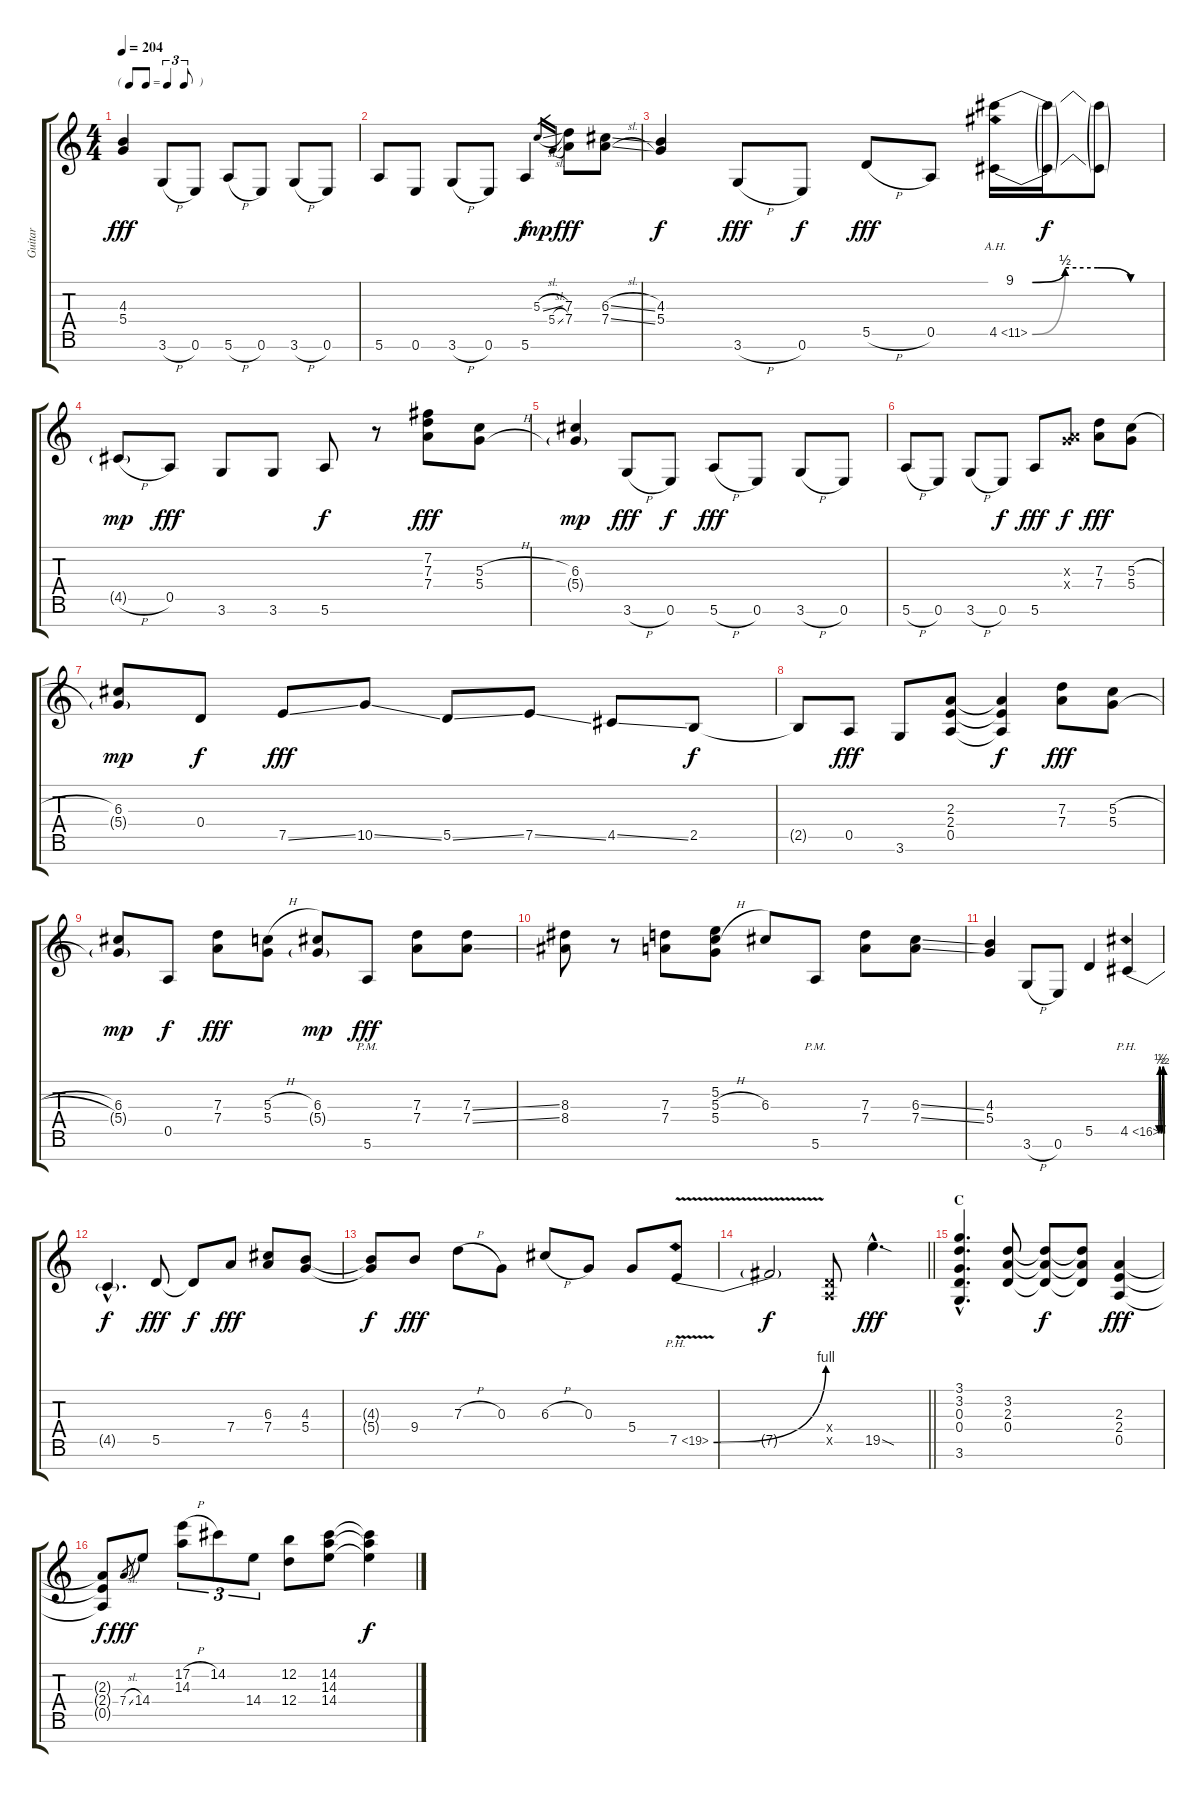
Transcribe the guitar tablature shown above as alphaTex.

\track ("Guitar" "Guitar") {instrument distortionguitar}
\staff {score tabs}
\tuning (E4 B3 G3 D3 A2 E2 B1) {hide}
\ts (4 4)
\tf triplet8th
\tempo 204
\clef g2
\ks c
(4.3 5.4).4{dy fff} 3.6{h}.8 0.6.8 5.6{h}.8 0.6.8 3.6{h}.8 0.6.8 |
5.6.8 0.6.8 3.6{h}.8 0.6.8 5.6.4{dy f} 5.3{sl}.16{gr dy mp} 5.4{sl}.16{gr} (7.3 7.4).8{dy fff} (6.3{sl} 7.4{sl}).8 |
(4.3 5.4).4{dy f} 3.6{h}.8{dy fff} 0.6.8{dy f} 5.5{h}.8{dy fff} 0.5.8 (9.1{be (custom 0 0 15 2 30 2 45 0 60 0)} 4.5{be (custom 0 0 15 2 30 2 45 0 60 0) ah 7}).16 (9.1{t} 4.5{t}).16{dy f} (9.1{t} 4.5{t}).8 |
4.5{h g}.8{dy mp} 0.5.8{dy fff} 3.6.8 3.6.8 5.6.8{dy f} r.8 (7.2 7.3 7.4).8{dy fff} (5.3{h} 5.4{h}).8 |
(6.3 5.4{g}).4{dy mp} 3.6{h}.8{dy fff} 0.6.8{dy f} 5.6{h}.8{dy fff} 0.6.8 3.6{h}.8 0.6.8 |
5.6{h}.8 0.6.8 3.6{h}.8 0.6.8{dy f} 5.6.8{dy fff} (0.3{x} 7.4{x}).8{dy f} (7.3 7.4).8{dy fff} (5.3{h} 5.4).8 |
(6.3 5.4{g}).8{dy mp} 0.4.8{dy f} 7.5{ss}.8{dy fff} 10.5{ss}.8 5.5{ss}.8 7.5{ss}.8 4.5{ss}.8 2.5.8{dy f} |
2.5{t}.8 0.5.8{dy fff} 3.6.8 (2.3 2.4 0.5).8 (2.3{t} 2.4{t} 0.5{t}).4{dy f} (7.3 7.4).8{dy fff} (5.3{h} 5.4{h}).8 |
(6.3 5.4{g}).8{dy mp} 0.5.8{dy f} (7.3 7.4).8{dy fff} (5.3{h} 5.4).8 (6.3 5.4{g}).8{dy mp} 5.6{pm}.8{dy fff} (7.3 7.4).8 (7.3{ss} 7.4{ss}).8 |
(8.3 8.4).8 r.8 (7.3 7.4).8 (5.2 5.3{h} 5.4).8 6.3.8 5.6{pm}.8 (7.3 7.4).8 (6.3{ss} 7.4{ss}).8 |
(4.3 5.4).4 3.6{h}.8 0.6.8 5.5.4 4.5{be (custom 0 0 9 2 18 2 28 0 37 0 47 2 54 2 60 0) ph 12}.4 |
4.5{hac t}.4{d dy f} 5.5.8{dy fff} 5.5{t}.8{dy f} 7.4.8{dy fff} (6.3 7.4).8 (4.3 5.4).8 |
(4.3{t} 5.4{t}).8{dy f} 9.4.8{dy fff} 7.3{h}.8 0.3.8 6.3{h}.8 0.3.8 5.4.8 7.5{be (bend 0 0 60 4) ph 12 v}.8 |
\barLineRight lightlight
7.5{t}.2{dy f} (0.4{x} 0.5{x}).8 19.5{sod hac}.4{d dy fff} |
\section ("" "C")
(3.1{hac} 3.2{hac} 0.3{hac} 0.4{hac} 3.6{hac}).4{d} (3.2 2.3 0.4).8 (3.2{t} 2.3{t} 0.4{t}).8{dy f} (3.2{t} 2.3{t} 0.4{t}).8 (2.3 2.4 0.5).4{dy fff} |
(2.3{t} 2.4{t} 0.5{t}).8{dy f} 7.4{sl}.8{gr dy fff} 14.4.8 (17.2{h} 14.3).8{tu (3 2)} 14.2.8{tu (3 2)} 14.4.8{tu (3 2)} (12.2 12.4).8 (14.2 14.3 14.4).8 (14.2{t} 14.3{t} 14.4{t}).4{dy f}
